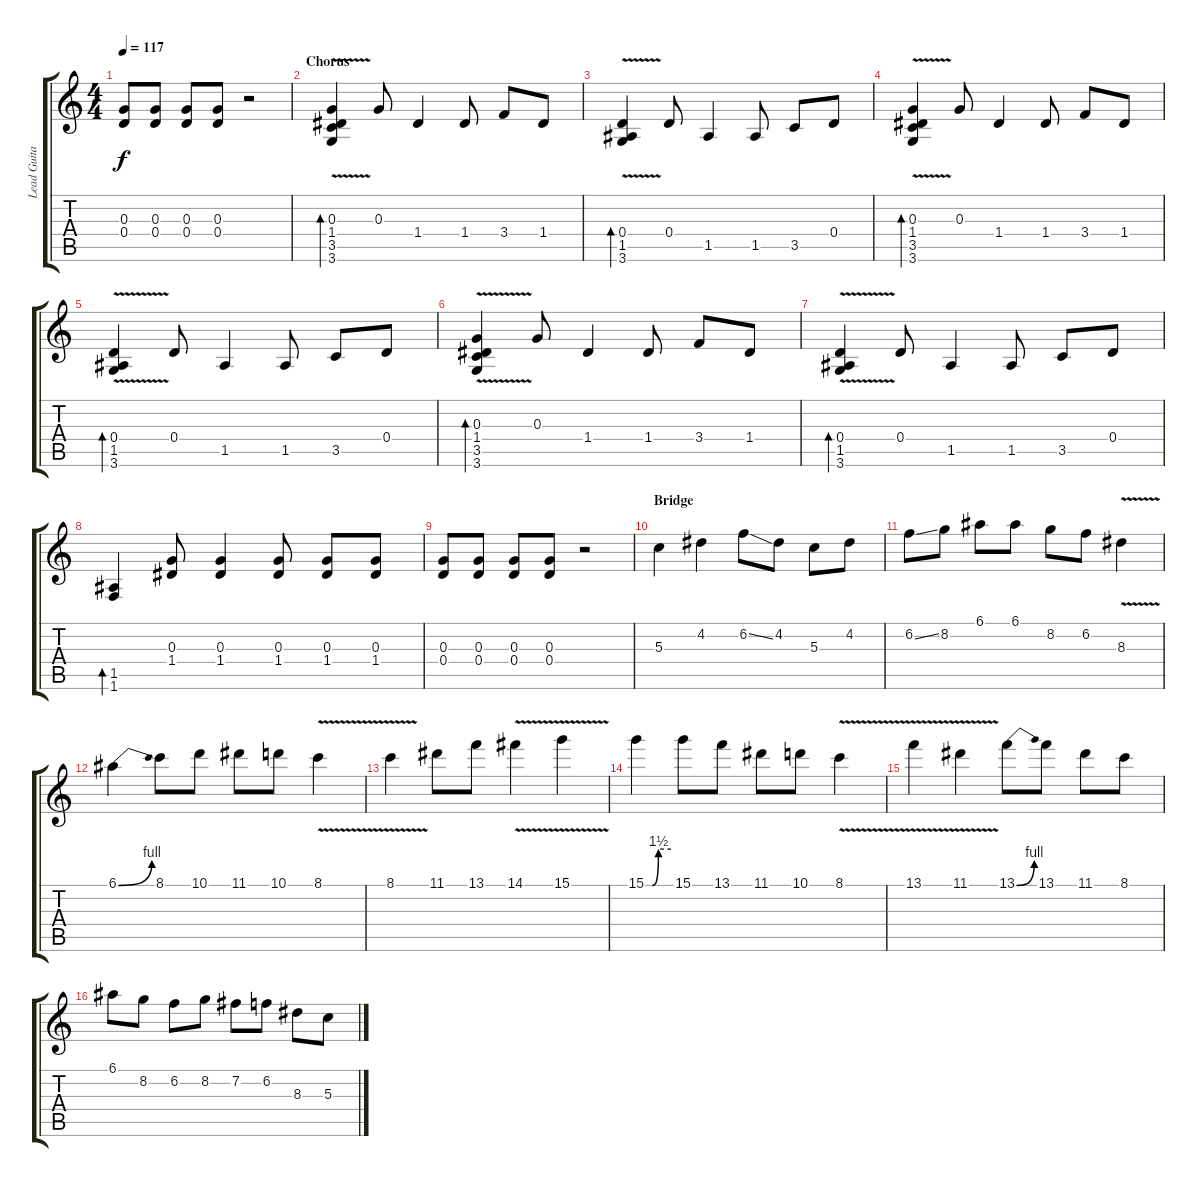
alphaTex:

\track ("Lead Guitar (Clean)" "Lead Guita") {instrument electricguitarclean}
\staff {score tabs}
\tuning (E4 B3 G3 D3 A2 E2) {hide}
\ts (4 4)
\tempo 117
\clef g2
\ks c
(0.3 0.4).8{dy f} (0.3 0.4).8 (0.3 0.4).8 (0.3 0.4).8 r.2 |
\section ("" "Chorus")
(0.3{v} 1.4 3.5 3.6).4{bd 480} 0.3.8 1.4.4 1.4.8 3.4.8 1.4.8 |
(0.4{v} 1.5 3.6).4{bd 480} 0.4.8 1.5.4 1.5.8 3.5.8 0.4.8 |
(0.3{v} 1.4 3.5 3.6).4{bd 480} 0.3.8 1.4.4 1.4.8 3.4.8 1.4.8 |
(0.4{v} 1.5 3.6).4{bd 480} 0.4.8 1.5.4 1.5.8 3.5.8 0.4.8 |
(0.3{v} 1.4 3.5 3.6).4{bd 480} 0.3.8 1.4.4 1.4.8 3.4.8 1.4.8 |
(0.4{v} 1.5 3.6).4{bd 480} 0.4.8 1.5.4 1.5.8 3.5.8 0.4.8 |
(1.5 1.6).4{bd 480} (0.3 1.4).8 (0.3 1.4).4 (0.3 1.4).8 (0.3 1.4).8 (0.3 1.4).8 |
(0.3 0.4).8 (0.3 0.4).8 (0.3 0.4).8 (0.3 0.4).8 r.2 |
\section ("" "Bridge")
5.3.4 4.2.4 6.2{ss}.8 4.2.8 5.3.8 4.2.8 |
6.2{ss}.8 8.2.8 6.1.8 6.1.8 8.2.8 6.2.8 8.3{v}.4 |
6.1{be (bend 0 0 60 4)}.4 8.1.8 10.1.8 11.1.8 10.1.8 8.1{v}.4 |
8.1{v}.4 11.1.8 13.1.8 14.1{v}.4 15.1{v}.4 |
15.1{be (custom 0 0 15 0 30 6 60 6)}.4 15.1.8 13.1.8 11.1.8 10.1.8 8.1{v}.4 |
13.1{v}.4 11.1{v}.4 13.1{be (bend 0 0 60 4)}.8 13.1.8 11.1.8 8.1.8 |
6.1.8 8.2.8 6.2.8 8.2.8 7.2.8 6.2.8 8.3.8 5.3.8
